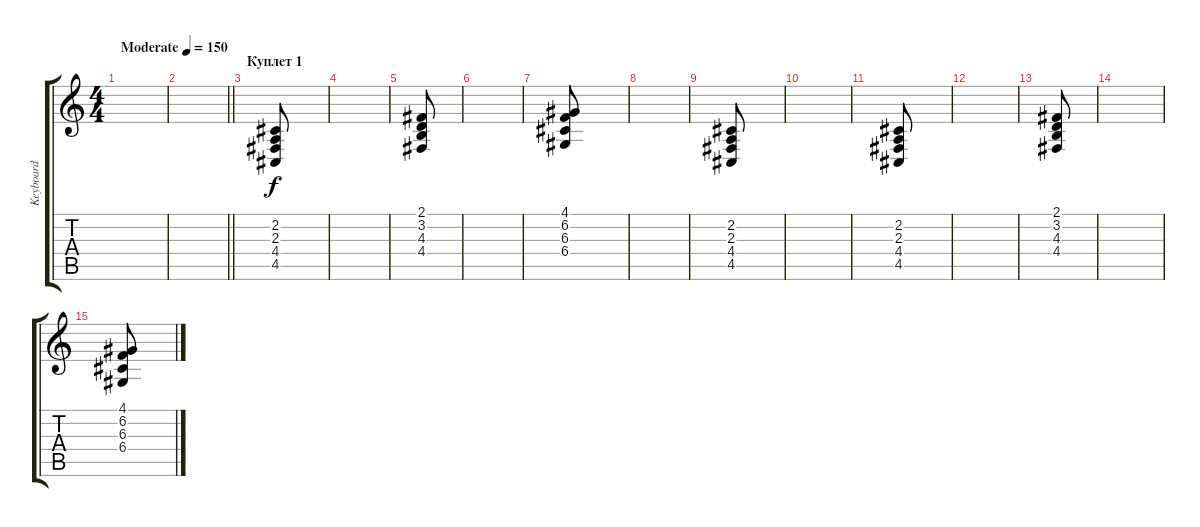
\track ("Keyboard" "Keyboard") {instrument accordion}
\staff {score tabs}
\tuning (E4 B3 G3 D3 A2 E2) {hide}
\ts (4 4)
\tempo (150 "Moderate")
\clef g2
\ks c
|
\barLineRight lightlight
|
\section ("" "Куплет 1")
(2.2 2.3 4.4 4.5).8 |
|
(2.1 3.2 4.3 4.4).8 |
|
(4.1 6.2 6.3 6.4).8 |
|
(2.2 2.3 4.4 4.5).8 |
|
(2.2 2.3 4.4 4.5).8 |
|
(2.1 3.2 4.3 4.4).8 |
|
(4.1 6.2 6.3 6.4).8
